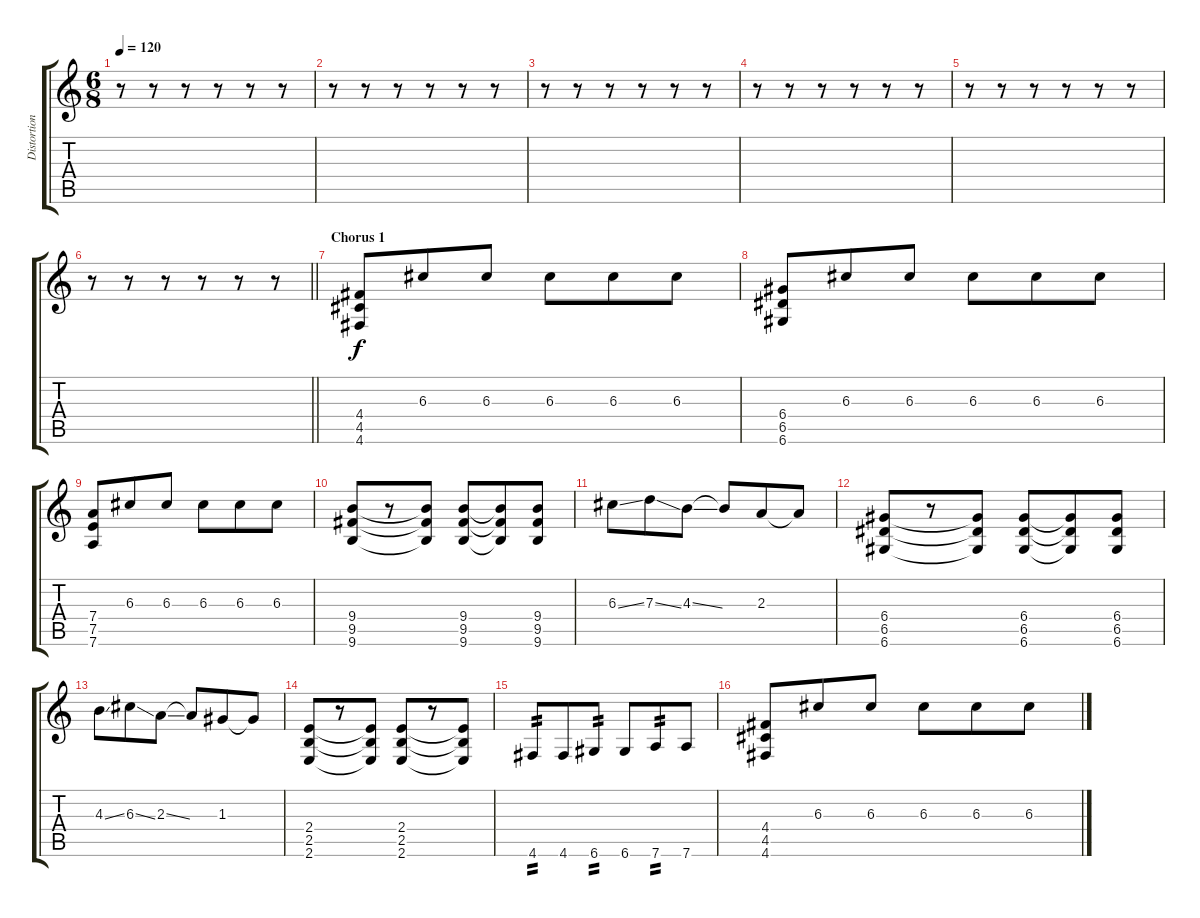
\track ("Distortion" "Distortion") {instrument distortionguitar}
\staff {score tabs}
\tuning (E4 B3 G3 D3 A2 D2) {hide}
\ts (6 8)
\tempo 120
\clef g2
\ks c
r.8{dy f} r.8 r.8 r.8 r.8 r.8 |
r.8 r.8 r.8 r.8 r.8 r.8 |
r.8 r.8 r.8 r.8 r.8 r.8 |
r.8 r.8 r.8 r.8 r.8 r.8 |
r.8 r.8 r.8 r.8 r.8 r.8 |
\barLineRight lightlight
r.8 r.8 r.8 r.8 r.8 r.8 |
\section ("" "Chorus 1")
(4.4 4.5 4.6).8 6.3.8 6.3.8 6.3.8 6.3.8 6.3.8 |
(6.4 6.5 6.6).8 6.3.8 6.3.8 6.3.8 6.3.8 6.3.8 |
(7.4 7.5 7.6).8 6.3.8 6.3.8 6.3.8 6.3.8 6.3.8 |
(9.4 9.5 9.6).8 r.8 (9.4{t} 9.5{t} 9.6{t}).8 (9.4 9.5 9.6).8 (9.4{t} 9.5{t} 9.6{t}).8 (9.4 9.5 9.6).8 |
6.3{ss}.8 7.3{ss}.8 4.3{ss}.8 4.3{t}.8 2.3.8 2.3{t}.8 |
(6.4 6.5 6.6).8 r.8 (6.4{t} 6.5{t} 6.6{t}).8 (6.4 6.5 6.6).8 (6.4{t} 6.5{t} 6.6{t}).8 (6.4 6.5 6.6).8 |
4.3{ss}.8 6.3{ss}.8 2.3{ss}.8 2.3{t}.8 1.3.8 1.3{t}.8 |
(2.4 2.5 2.6).8 r.8 (2.4{t} 2.5{t} 2.6{t}).8 (2.4 2.5 2.6).8 r.8 (2.4{t} 2.5{t} 2.6{t}).8 |
4.6.8{tp 2} 4.6.8 6.6.8{tp 2} 6.6.8 7.6.8{tp 2} 7.6.8 |
(4.4 4.5 4.6).8 6.3.8 6.3.8 6.3.8 6.3.8 6.3.8
